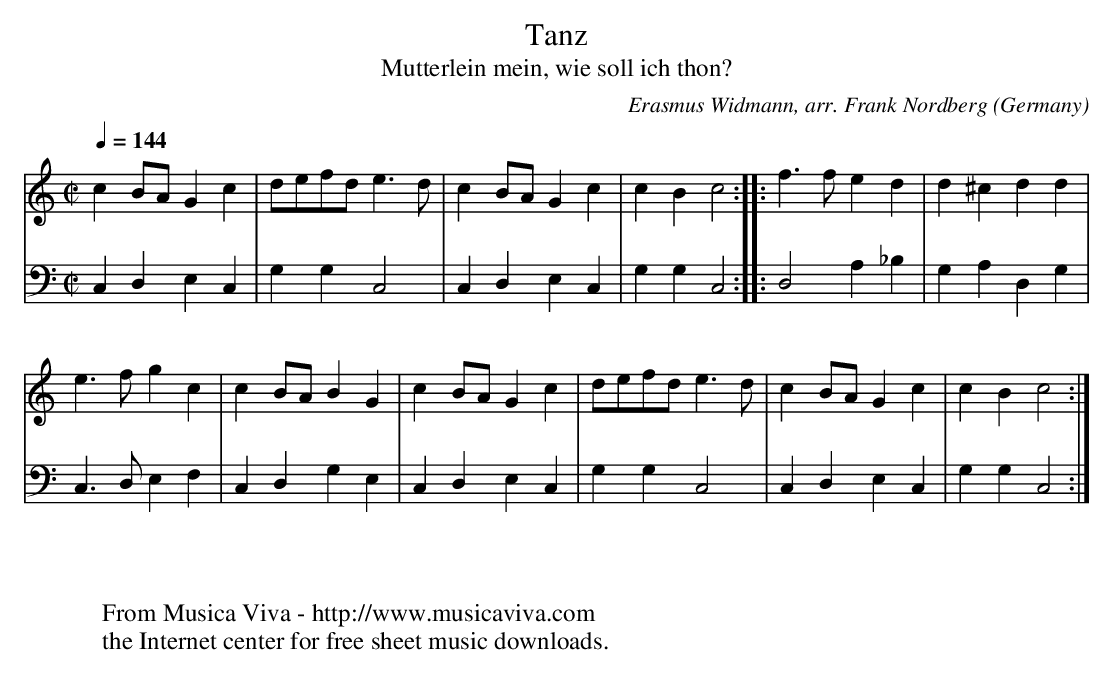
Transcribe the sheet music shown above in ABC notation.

X:1
T:Tanz
T:Mutterlein mein, wie soll ich thon?
C:Erasmus Widmann, arr. Frank Nordberg
O:Germany
V:1 Program 1 6 %Harpsichord
V:2 Program 1 6 bass %Harpsichord
M:C|
L:1/4
Q:1/4=144
K:C
V:1
cB/A/Gc|d/e/f/d/e>d|cB/A/Gc|cBc2::f>fed|d^cdd|
V:2
C,D,E,C,|G,G,C,2|C,D,E,C,|G,G,C,2::D,2A,_B,|G,A,D,G,|
V:1
e>fgc|cB/A/BG|cB/A/Gc|d/e/f/d/e>d|cB/A/Gc|cBc2:|
V:2
C,>D,E,F,|C,D,G,E,|C,D,E,C,|G,G,C,2|C,D,E,C,|G,G,C,2:|
W:
W:
W:  From Musica Viva - http://www.musicaviva.com
W:  the Internet center for free sheet music downloads.
